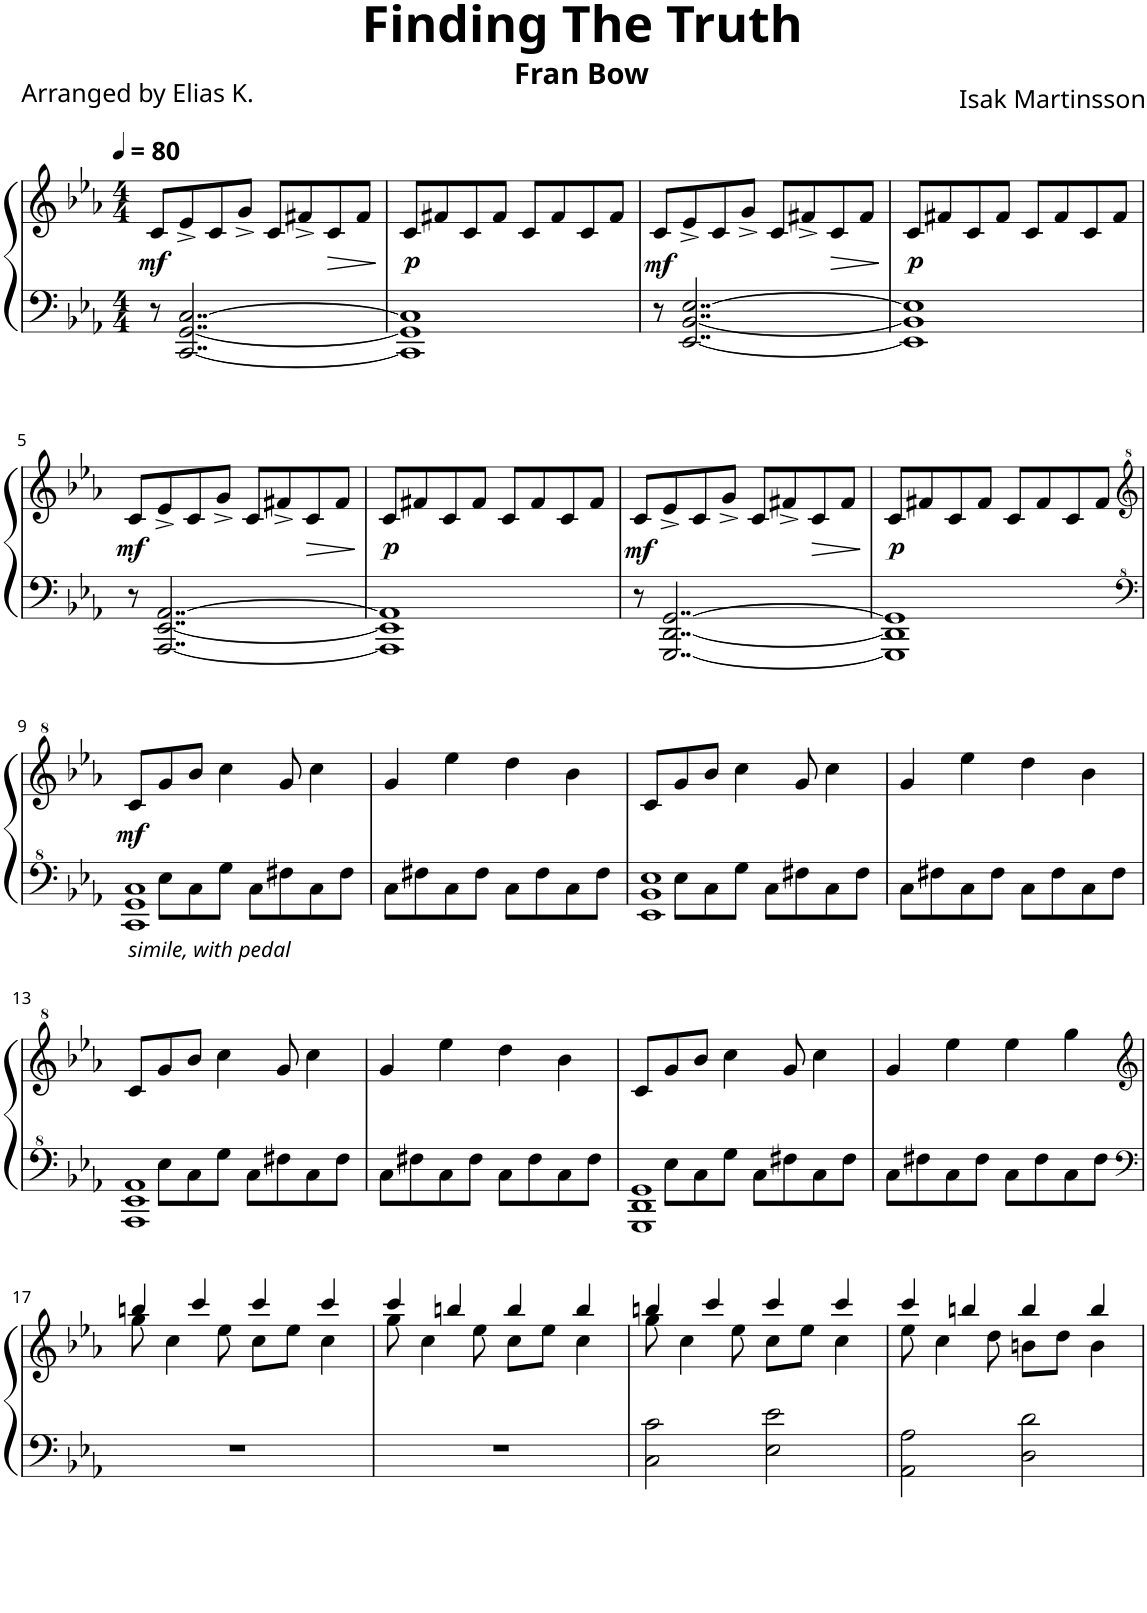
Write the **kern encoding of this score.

**kern	**kern	**dynam
*part1	*part1	*part1
*staff2	*staff1	*staff1/2
*I"Klavier	*	*
*I'Klav.	*	*
*clefF4	*clefG2	*
*k[b-e-a-]	*k[b-e-a-]	*
*M4/4	*M4/4	*
*MM80	*MM80	*
=1	=1	=1
!	!	!LO:DY:b
8r	8c/L	mf
[2..CC/ [2..GG/ [2..C/	8e-^/	.
.	8c/	.
.	8g^/J	.
.	8c/L	.
.	8f#X^/	.
!	!	!LO:HP:b
.	8c/	>
.	8f#/J	.
.	.	]
=2	=2	=2
!	!	!LO:DY:b
1CC] 1GG] 1C]	8c/L	p
.	8f#X/	.
.	8c/	.
.	8f#/J	.
.	8c/L	.
.	8f#/	.
.	8c/	.
.	8f#/J	.
=3	=3	=3
!	!	!LO:DY:b
8r	8c/L	mf
[2..EE-/ [2..BB-/ [2..E-/	8e-^/	.
.	8c/	.
.	8g^/J	.
.	8c/L	.
.	8f#X^/	.
!	!	!LO:HP:b
.	8c/	>
.	8f#/J	.
.	.	]
=4	=4	=4
!	!	!LO:DY:b
1EE-] 1BB-] 1E-]	8c/L	p
.	8f#X/	.
.	8c/	.
.	8f#/J	.
.	8c/L	.
.	8f#/	.
.	8c/	.
.	8f#/J	.
!!LO:LB:g=z
=5	=5	=5
!	!	!LO:DY:b
8r	8c/L	mf
[2..AAA-/ [2..EE-/ [2..AA-/	8e-^/	.
.	8c/	.
.	8g^/J	.
.	8c/L	.
.	8f#X^/	.
!	!	!LO:HP:b
.	8c/	>
.	8f#/J	.
.	.	]
=6	=6	=6
!	!	!LO:DY:b
1AAA-] 1EE-] 1AA-]	8c/L	p
.	8f#X/	.
.	8c/	.
.	8f#/J	.
.	8c/L	.
.	8f#/	.
.	8c/	.
.	8f#/J	.
=7	=7	=7
!	!	!LO:DY:b
8r	8c/L	mf
[2..GGG/ [2..DD/ [2..GG/	8e-^/	.
.	8c/	.
.	8g^/J	.
.	8c/L	.
.	8f#X^/	.
!	!	!LO:HP:b
.	8c/	>
.	8f#/J	.
.	.	]
=8	=8	=8
!	!	!LO:DY:b
1GGG] 1DD] 1GG]	8c/L	p
.	8f#X/	.
.	8c/	.
.	8f#/J	.
.	8c/L	.
.	8f#/	.
.	8c/	.
.	8f#/J	.
!!LO:LB:g=z
=9	=9	=9
*clefF^4	*clefG^2	*
*^	*	*
!LO:TX:b:i:t=simile, with pedal	!	!	!
!	!	!	!LO:DY:b
1C 1G 1c	8ryy	8cc/L	mf
.	8e-\L	8gg/	.
.	8c\	8bb-/J	.
.	8g\J	4ccc\	.
.	8c\L	.	.
.	8f#X\	8gg/	.
.	8c\	4ccc\	.
.	8f#\J	.	.
*v	*v	*	*
=10	=10	=10
8c\L	4gg/	.
8f#X\	.	.
8c\	4eee-\	.
8f#\J	.	.
8c\L	4ddd\	.
8f#\	.	.
8c\	4bb-\	.
8f#\J	.	.
=11	=11	=11
*^	*	*
1E- 1B- 1e-	8ryy	8cc/L	.
.	8e-\L	8gg/	.
.	8c\	8bb-/J	.
.	8g\J	4ccc\	.
.	8c\L	.	.
.	8f#X\	8gg/	.
.	8c\	4ccc\	.
.	8f#\J	.	.
*v	*v	*	*
=12	=12	=12
8c\L	4gg/	.
8f#X\	.	.
8c\	4eee-\	.
8f#\J	.	.
8c\L	4ddd\	.
8f#\	.	.
8c\	4bb-\	.
8f#\J	.	.
!!LO:LB:g=z
=13	=13	=13
*^	*	*
1AA- 1E- 1A-	8ryy	8cc/L	.
.	8e-\L	8gg/	.
.	8c\	8bb-/J	.
.	8g\J	4ccc\	.
.	8c\L	.	.
.	8f#X\	8gg/	.
.	8c\	4ccc\	.
.	8f#\J	.	.
*v	*v	*	*
=14	=14	=14
8c\L	4gg/	.
8f#X\	.	.
8c\	4eee-\	.
8f#\J	.	.
8c\L	4ddd\	.
8f#\	.	.
8c\	4bb-\	.
8f#\J	.	.
=15	=15	=15
*^	*	*
1GG 1D 1G	8ryy	8cc/L	.
.	8e-\L	8gg/	.
.	8c\	8bb-/J	.
.	8g\J	4ccc\	.
.	8c\L	.	.
.	8f#X\	8gg/	.
.	8c\	4ccc\	.
.	8f#\J	.	.
*v	*v	*	*
=16	=16	=16
8c\L	4gg/	.
8f#X\	.	.
8c\	4eee-\	.
8f#\J	.	.
8c\L	4eee-\	.
8f#\	.	.
8c\	4ggg\	.
8f#\J	.	.
!!LO:LB:g=z
=17	=17	=17
*clefF4	*clefG2	*
*	*^	*
1r	4bbn/	8gg\	.
.	.	4cc\	.
.	4ccc/	.	.
.	.	8ee-\	.
.	4ccc/	8cc\L	.
.	.	8ee-\J	.
.	4ccc/	4cc\	.
=18	=18	=18	=18
1r	4ccc/	8gg\	.
.	.	4cc\	.
.	4bbn/	.	.
.	.	8ee-\	.
.	4bb/	8cc\L	.
.	.	8ee-\J	.
.	4bb/	4cc\	.
=19	=19	=19	=19
2C\ 2c\	4bbn/	8gg\	.
.	.	4cc\	.
.	4ccc/	.	.
.	.	8ee-\	.
2E-\ 2e-\	4ccc/	8cc\L	.
.	.	8ee-\J	.
.	4ccc/	4cc\	.
=20	=20	=20	=20
2AA-\ 2A-\	4ccc/	8ee-\	.
.	.	4cc\	.
.	4bbn/	.	.
.	.	8dd\	.
2D\ 2d\	4bb/	8bn\L	.
.	.	8dd\J	.
.	4bb/	4b\	.
*	*v	*v	*
=	=	=
*-	*-	*-
